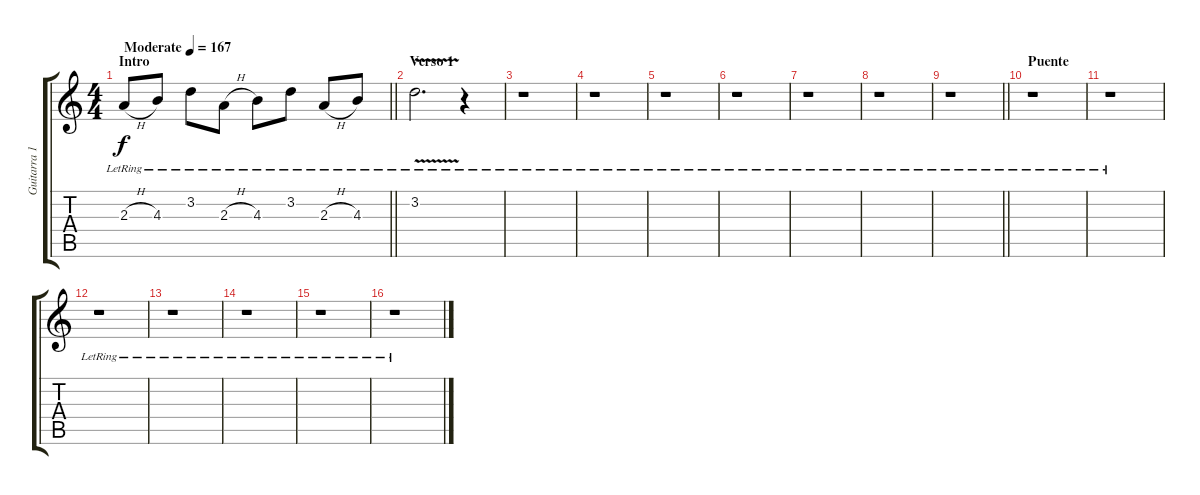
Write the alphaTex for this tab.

\track ("Guitarra 1" "Guitarra 1") {instrument electricguitarclean}
\staff {score tabs}
\tuning (E4 B3 G3 D3 A2 E2) {hide}
\ts (4 4)
\section ("" "Intro")
\tempo (167 "Moderate")
\clef g2
\barLineRight lightlight
\ks c
2.3{h lr}.8{dy f instrument electricguitarclean} 4.3{lr}.8 3.2{lr}.8 2.3{h lr}.8 4.3{lr}.8 3.2{lr}.8 2.3{h lr}.8 4.3{lr}.8 |
\section ("" "Verso 1")
3.2{v lr}.2{d} r.4 |
r.1 |
r.1 |
r.1 |
r.1 |
r.1 |
r.1 |
\barLineRight lightlight
r.1 |
\section ("" "Puente")
r.1 |
r.1 |
r.1 |
r.1 |
r.1 |
r.1 |
r.1
